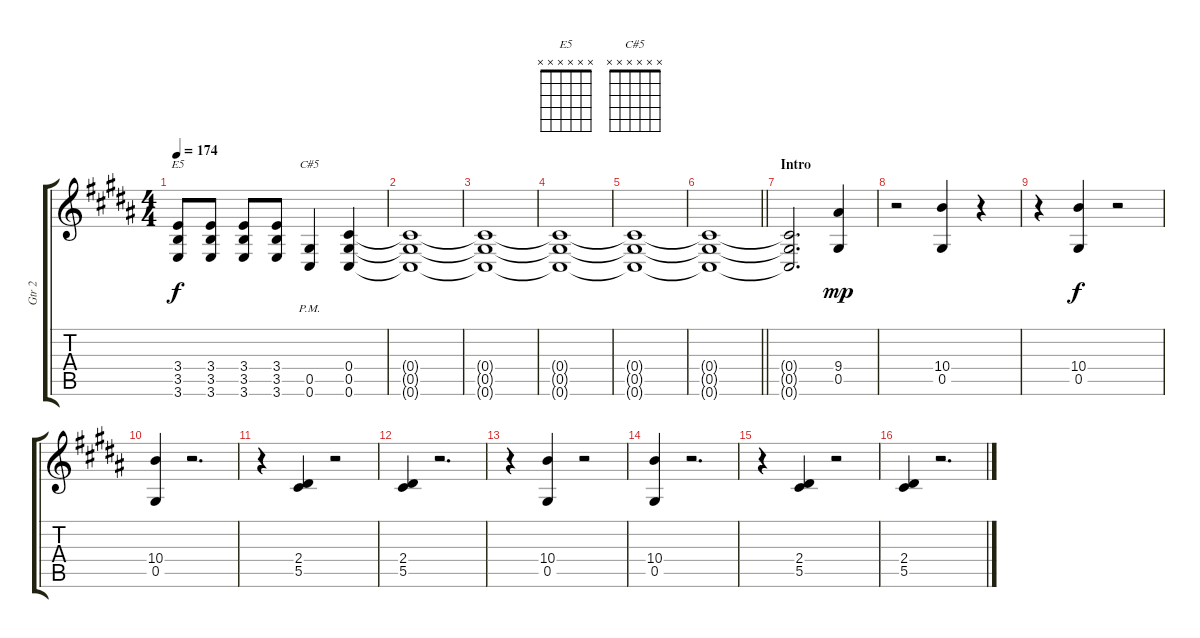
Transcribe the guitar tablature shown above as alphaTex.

\track ("Gtr 2" "Gtr 2") {instrument electricguitarjazz}
\staff {score tabs}
\tuning (Eb4 Bb3 Gb3 Db3 Ab2 Db2) {hide}
\chord ("E5" x x x x x x)
\chord ("C#5" x x x x x x)
\ts (4 4)
\tempo 174
\clef g2
\ks g#minor
(3.4 3.5 3.6).8{ch "E5" dy f} (3.4 3.5 3.6).8 (3.4 3.5 3.6).8 (3.4 3.5 3.6).8 (0.5{pm} 0.6{pm}).4{ch "C#5"} (0.4 0.5 0.6).4 |
(0.4{t} 0.5{t} 0.6{t}).1 |
(0.4{t} 0.5{t} 0.6{t}).1{volume 3} |
(0.4{t} 0.5{t} 0.6{t}).1 |
(0.4{t} 0.5{t} 0.6{t}).1 |
\barLineRight lightlight
(0.4{t} 0.5{t} 0.6{t}).1 |
\section ("" "Intro")
(0.4{t} 0.5{t} 0.6{t}).2{d} (9.4 0.5).4{dy mp volume 9 instrument electricguitarjazz} |
r.2 (10.4 0.5).4 r.4 |
r.4 (10.4 0.5).4{dy f} r.2 |
(10.4 0.5).4 r.2{d} |
r.4 (2.4 5.5).4 r.2 |
(2.4 5.5).4 r.2{d} |
r.4 (10.4 0.5).4 r.2 |
(10.4 0.5).4 r.2{d} |
r.4 (2.4 5.5).4 r.2 |
(2.4 5.5).4 r.2{d}
